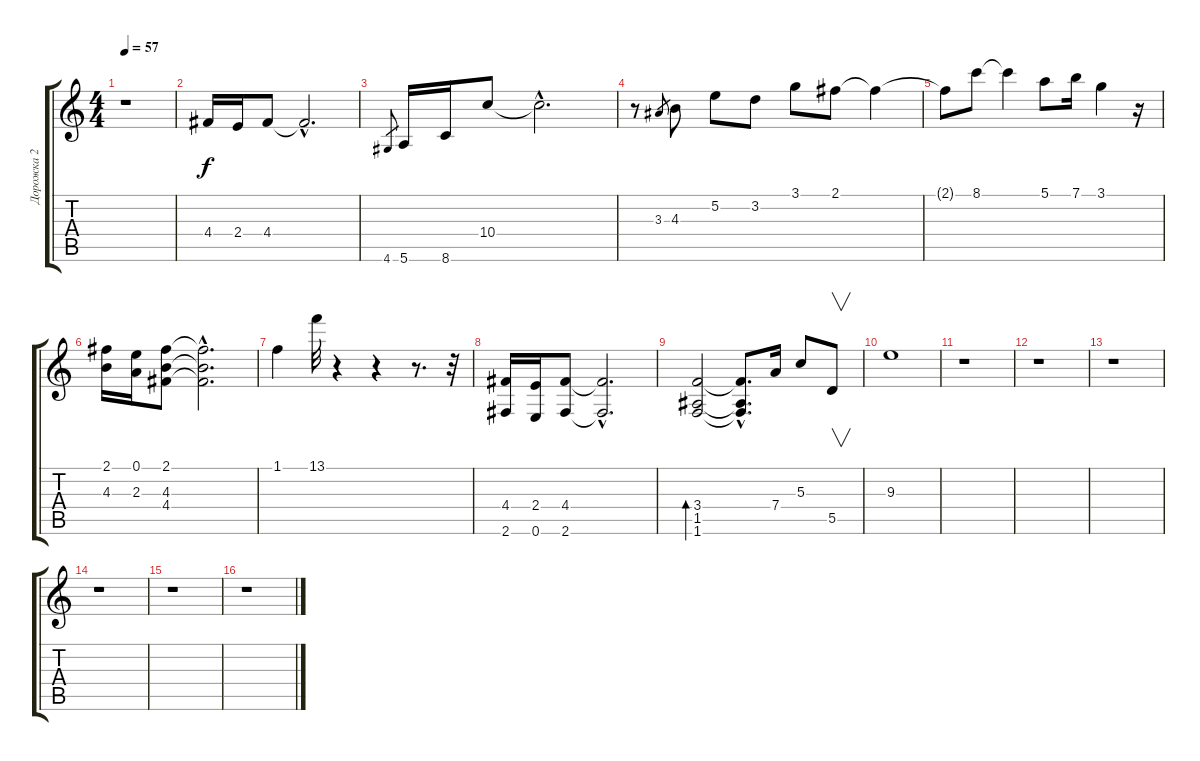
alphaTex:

\track ("Дорожка 2" "Дорожка 2") {instrument acousticguitarnylon}
\staff {score tabs}
\tuning (E4 B3 G3 D3 A2 E2) {hide}
\ts (4 4)
\tempo 57
\clef g2
\ks c
r.1{dy f instrument acousticguitarnylon} |
4.4.16 2.4.16 4.4.8 4.4{hac t}.2{d} |
4.6.8{gr} 5.6.16 8.6.16 10.4.8 10.4{hac t}.2{d} |
r.8 3.3.8{gr} 4.3.8 5.2.8 3.2.8 3.1.8 2.1.8 2.1{t}.4 |
2.1{t}.8 8.1.8 8.1{t}.4 5.1.8 7.1.16 3.1.4 r.16 |
(2.1 4.3).16 (0.1 2.3).16 (2.1 4.3 4.4).8 (2.1{hac t} 4.3{hac t} 4.4{hac t}).2{d} |
1.1{be (hold 0 0 60 0)}.4 13.1.32 r.4 r.4 r.8{d} r.32 |
(4.4 2.6).16{volume 9} (2.4 0.6).16 (4.4 2.6).8 (4.4{hac t} 2.6{hac t}).2{d} |
(3.4 1.5 1.6).2{bd 240} (3.4{hac t} 1.5{hac t} 1.6{hac t}).8{d} 7.4.16{volume 8 balance 13} 5.3.8 5.5.8{v} |
9.3.1 |
r.1 |
r.1 |
r.1 |
r.1 |
r.1 |
r.1
